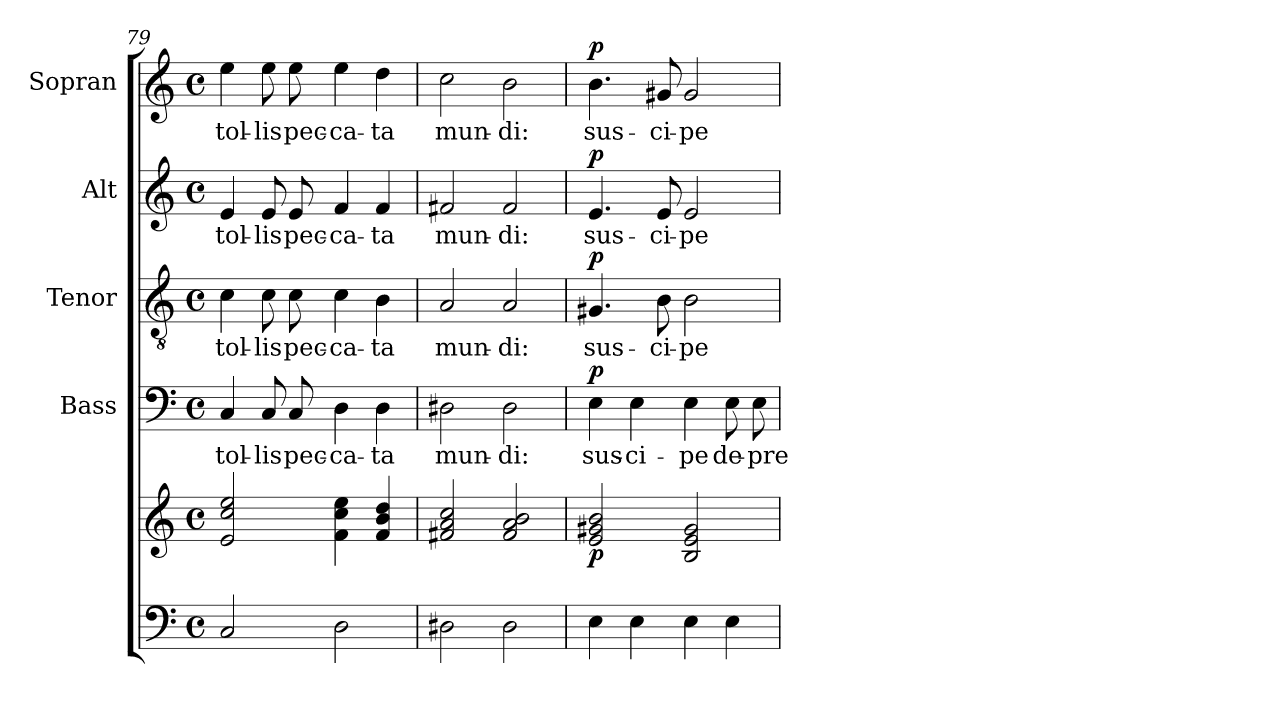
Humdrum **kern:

**kern	**kern	**dynam	**kern	**text	**dynam	**kern	**text	**dynam	**kern	**text	**dynam	**kern	**text	**dynam
*part5	*part5	*part5	*part4	*part4	*part4	*part3	*part3	*part3	*part2	*part2	*part2	*part1	*part1	*part1
*staff6	*staff5	*staff5/6	*staff4	*staff4	*staff4	*staff3	*staff3	*staff3	*staff2	*staff2	*staff2	*staff1	*staff1	*staff1
*	*	*	*I"Bass	*	*	*I"Tenor	*	*	*I"Alt	*	*	*I"Sopran	*	*
*	*	*	*I'B.	*	*	*I'T.	*	*	*I'A.	*	*	*I'S.	*	*
*clefF4	*clefG2	*	*clefF4	*	*	*clefGv2	*	*	*clefG2	*	*	*clefG2	*	*
*k[]	*k[]	*	*k[]	*	*	*k[]	*	*	*k[]	*	*	*k[]	*	*
*C:	*C:	*	*C:	*	*	*C:	*	*	*C:	*	*	*C:	*	*
*M4/4	*M4/4	*	*M4/4	*	*	*M4/4	*	*	*M4/4	*	*	*M4/4	*	*
*met(c)	*met(c)	*	*met(c)	*	*	*met(c)	*	*	*met(c)	*	*	*met(c)	*	*
=79	=79	=79	=79	=79	=79	=79	=79	=79	=79	=79	=79	=79	=79	=79
!	!	!	!	!LO:LY:b	!	!	!LO:LY:b	!	!	!LO:LY:b	!	!	!LO:LY:b	!
2C/	2e/ 2cc/ 2ee/	.	4C/	tol-	.	4c\	tol-	.	4e/	tol-	.	4ee\	tol-	.
!	!	!	!	!LO:LY:b	!	!	!LO:LY:b	!	!	!LO:LY:b	!	!	!LO:LY:b	!
.	.	.	8C/	-lis	.	8c\	-lis	.	8e/	-lis	.	8ee\	-lis	.
!	!	!	!	!LO:LY:b	!	!	!LO:LY:b	!	!	!LO:LY:b	!	!	!LO:LY:b	!
.	.	.	8C/	pec-	.	8c\	pec-	.	8e/	pec-	.	8ee\	pec-	.
!	!	!	!	!LO:LY:b	!	!	!LO:LY:b	!	!	!LO:LY:b	!	!	!LO:LY:b	!
2D\	4f\ 4cc\ 4ee\	.	4D\	-ca-	.	4c\	-ca-	.	4f/	-ca-	.	4ee\	-ca-	.
!	!	!	!	!LO:LY:b	!	!	!LO:LY:b	!	!	!LO:LY:b	!	!	!LO:LY:b	!
.	4f/ 4b/ 4dd/	.	4D\	-ta	.	4B\	-ta	.	4f/	-ta	.	4dd\	-ta	.
!!LO:PB:g=z
=80	=80	=80	=80	=80	=80	=80	=80	=80	=80	=80	=80	=80	=80	=80
!	!	!	!	!LO:LY:b	!	!	!LO:LY:b	!	!	!LO:LY:b	!	!	!LO:LY:b	!
2D#X\	2f#X/ 2a/ 2cc/	.	2D#X\	mun-	.	2A/	mun-	.	2f#X/	mun-	.	2cc\	mun-	.
!	!	!	!	!LO:LY:b	!	!	!LO:LY:b	!	!	!LO:LY:b	!	!	!LO:LY:b	!
2D#\	2f#/ 2a/ 2b/	.	2D#\	-di:	.	2A/	-di:	.	2f#/	-di:	.	2b\	-di:	.
=81	=81	=81	=81	=81	=81	=81	=81	=81	=81	=81	=81	=81	=81	=81
!	!	!LO:DY:b	!	!LO:LY:b	!LO:DY:a	!	!LO:LY:b	!LO:DY:a	!	!LO:LY:b	!LO:DY:a	!	!LO:LY:b	!LO:DY:a
4E\	2e/ 2g#X/ 2b/	p	4E\	sus-	p	4.G#X/	sus-	p	4.e/	sus-	p	4.b\	sus-	p
!	!	!	!	!LO:LY:b	!	!	!	!	!	!	!	!	!	!
4E\	.	.	4E\	-ci-	.	.	.	.	.	.	.	.	.	.
!	!	!	!	!	!	!	!LO:LY:b	!	!	!LO:LY:b	!	!	!LO:LY:b	!
.	.	.	.	.	.	8B\	-ci-	.	8e/	-ci-	.	8g#X/	-ci-	.
!	!	!	!	!LO:LY:b	!	!	!LO:LY:b	!	!	!LO:LY:b	!	!	!LO:LY:b	!
4E\	2B/ 2e/ 2g#/	.	4E\	-pe	.	2B\	-pe	.	2e/	-pe	.	2g#/	-pe	.
!	!	!	!	!LO:LY:b	!	!	!	!	!	!	!	!	!	!
4E\	.	.	8E\	de-	.	.	.	.	.	.	.	.	.	.
!	!	!	!	!LO:LY:b	!	!	!	!	!	!	!	!	!	!
.	.	.	8E\	-pre-	.	.	.	.	.	.	.	.	.	.
=	=	=	=	=	=	=	=	=	=	=	=	=	=	=
*-	*-	*-	*-	*-	*-	*-	*-	*-	*-	*-	*-	*-	*-	*-
